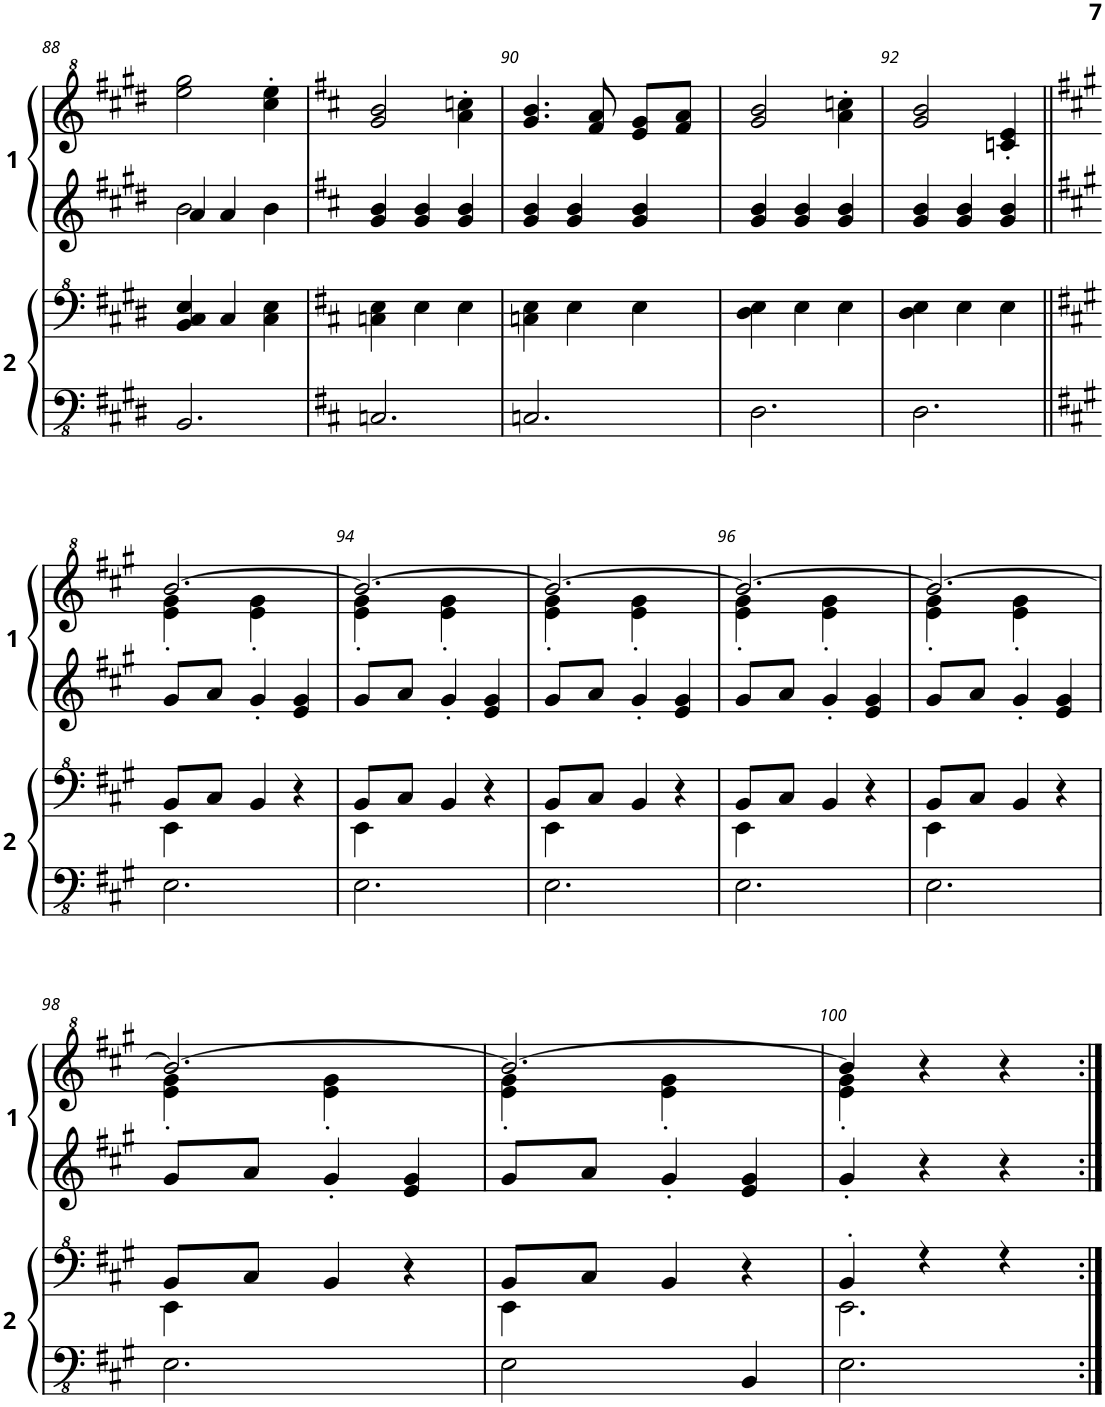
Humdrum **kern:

**kern	**kern	**kern	**kern
*part2	*part2	*part1	*part1
*staff4	*staff3	*staff2	*staff1
*I"Player 2	*	*I"Player 1	*
!!LO:PB:g=z
*clefFv4	*clefF^4	*clefG2	*clefG^2
*k[f#c#g#d#]	*k[f#c#g#d#]	*k[f#c#g#d#]	*k[f#c#g#d#]
*M3/4	*M3/4	*M3/4	*M3/4
=88	=88	=88	=88
*	*	*^	*
2.BBB/	4B/ 4c#/ 4e/	4a/	2b\	2eee\ 2ggg#\
.	4c#/	4a/	.	.
.	4c#\ 4e\	4b\	4ryy	4ccc#\' 4eee\'
*	*	*v	*v	*
=89	=89	=89	=89
*k[f#c#]	*k[f#c#]	*k[f#c#]	*k[f#c#]
2.CCn/	4cn\ 4e\	4g/ 4b/	2gg/ 2bb/
.	4e\	4g/ 4b/	.
.	4e\	4g/ 4b/	4aa\' 4cccn\'
=90	=90	=90	=90
2.CCn/	4cn\ 4e\	4g/ 4b/	4.gg/ 4.bb/
.	4e\	4g/ 4b/	.
.	.	.	8ff#/ 8aa/
.	4e\	4g/ 4b/	8ee/ 8gg/L
.	.	.	8ff#/ 8aa/J
=91	=91	=91	=91
2.DD\	4d\ 4e\	4g/ 4b/	2gg/ 2bb/
.	4e\	4g/ 4b/	.
.	4e\	4g/ 4b/	4aa\' 4cccn\'
=92	=92	=92	=92
2.DD\	4d\ 4e\	4g/ 4b/	2gg/ 2bb/
.	4e\	4g/ 4b/	.
.	4e\	4g/ 4b/	4ccn/' 4ee/'
!!LO:LB:g=z
=93||	=93||	=93||	=93||
*k[f#c#g#]	*k[f#c#g#]	*k[f#c#g#]	*k[f#c#g#]
*	*^	*	*^
2.EE\	8B/L	4E\	8g#/L	[2.bb/	4ee\' 4gg#\'
.	8c#/J	.	8a/J	.	.
.	4B/	2ryy	4g#'/	.	4ee\' 4gg#\'
.	4r	.	4e/ 4g#/	.	4ryy
=94	=94	=94	=94	=94	=94
2.EE\	8B/L	4E\	8g#/L	2.bb/_	4ee\' 4gg#\'
.	8c#/J	.	8a/J	.	.
.	4B/	2ryy	4g#'/	.	4ee\' 4gg#\'
.	4r	.	4e/ 4g#/	.	4ryy
=95	=95	=95	=95	=95	=95
2.EE\	8B/L	4E\	8g#/L	2.bb/_	4ee\' 4gg#\'
.	8c#/J	.	8a/J	.	.
.	4B/	2ryy	4g#'/	.	4ee\' 4gg#\'
.	4r	.	4e/ 4g#/	.	4ryy
=96	=96	=96	=96	=96	=96
2.EE\	8B/L	4E\	8g#/L	2.bb/_	4ee\' 4gg#\'
.	8c#/J	.	8a/J	.	.
.	4B/	2ryy	4g#'/	.	4ee\' 4gg#\'
.	4r	.	4e/ 4g#/	.	4ryy
=97	=97	=97	=97	=97	=97
2.EE\	8B/L	4E\	8g#/L	2.bb/_	4ee\' 4gg#\'
.	8c#/J	.	8a/J	.	.
.	4B/	2ryy	4g#'/	.	4ee\' 4gg#\'
.	4r	.	4e/ 4g#/	.	4ryy
!!LO:LB:g=z	!!
=98	=98	=98	=98	=98	=98
2.EE\	8B/L	4E\	8g#/L	2.bb/_	4ee\' 4gg#\'
.	8c#/J	.	8a/J	.	.
.	4B/	2ryy	4g#'/	.	4ee\' 4gg#\'
.	4r	.	4e/ 4g#/	.	4ryy
=99	=99	=99	=99	=99	=99
2EE\	8B/L	4E\	8g#/L	2.bb/_	4ee\' 4gg#\'
.	8c#/J	.	8a/J	.	.
.	4B/	2ryy	4g#'/	.	4ee\' 4gg#\'
4BBB/	4r	.	4e/ 4g#/	.	4ryy
=100	=100	=100	=100	=100	=100
2.EE\	4B'/	2.E\	4g#'/	4bb/]	4ee\' 4gg#\'
.	4r	.	4r	4r	2ryy
.	4r	.	4r	4r	.
*	*v	*v	*	*v	*v
=:|!	=:|!	=:|!	=:|!
*-	*-	*-	*-
